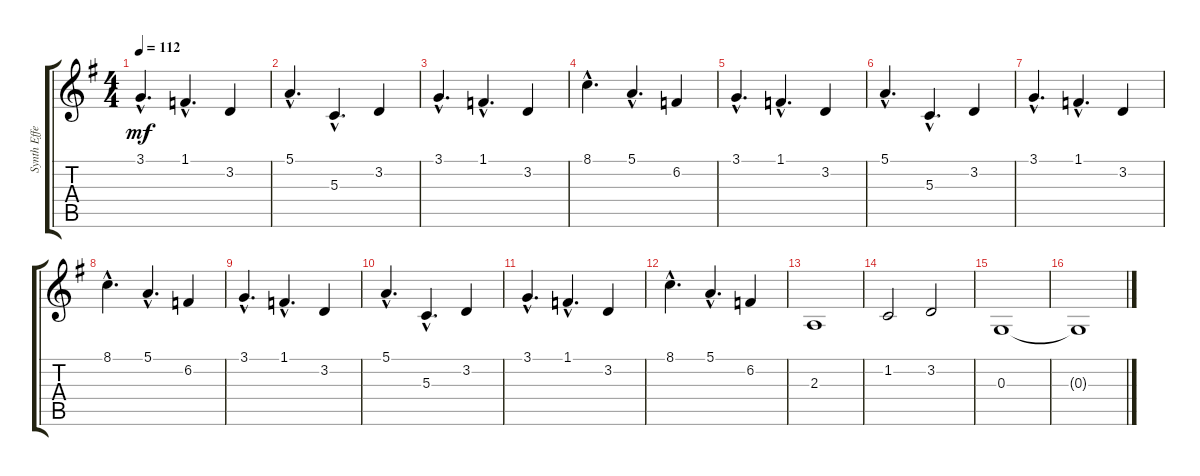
\track ("Synth Effects" "Synth Effe") {instrument pad8sweep}
\staff {score tabs}
\tuning (E4 B3 G3 D3 A2 E2) {hide}
\ts (4 4)
\tempo 112
\clef g2
\ks g
3.1{hac}.4{d dy mf} 1.1{hac}.4{d} 3.2.4 |
5.1{hac}.4{d} 5.3{hac}.4{d} 3.2.4 |
3.1{hac}.4{d} 1.1{hac}.4{d} 3.2.4 |
8.1{hac}.4{d} 5.1{hac}.4{d} 6.2.4 |
3.1{hac}.4{d} 1.1{hac}.4{d} 3.2.4 |
5.1{hac}.4{d} 5.3{hac}.4{d} 3.2.4 |
3.1{hac}.4{d} 1.1{hac}.4{d} 3.2.4 |
8.1{hac}.4{d} 5.1{hac}.4{d} 6.2.4 |
3.1{hac}.4{d} 1.1{hac}.4{d} 3.2.4 |
5.1{hac}.4{d} 5.3{hac}.4{d} 3.2.4 |
3.1{hac}.4{d} 1.1{hac}.4{d} 3.2.4 |
8.1{hac}.4{d} 5.1{hac}.4{d} 6.2.4 |
2.3.1{instrument pad8sweep} |
1.2.2 3.2.2 |
0.3.1 |
0.3{t}.1
